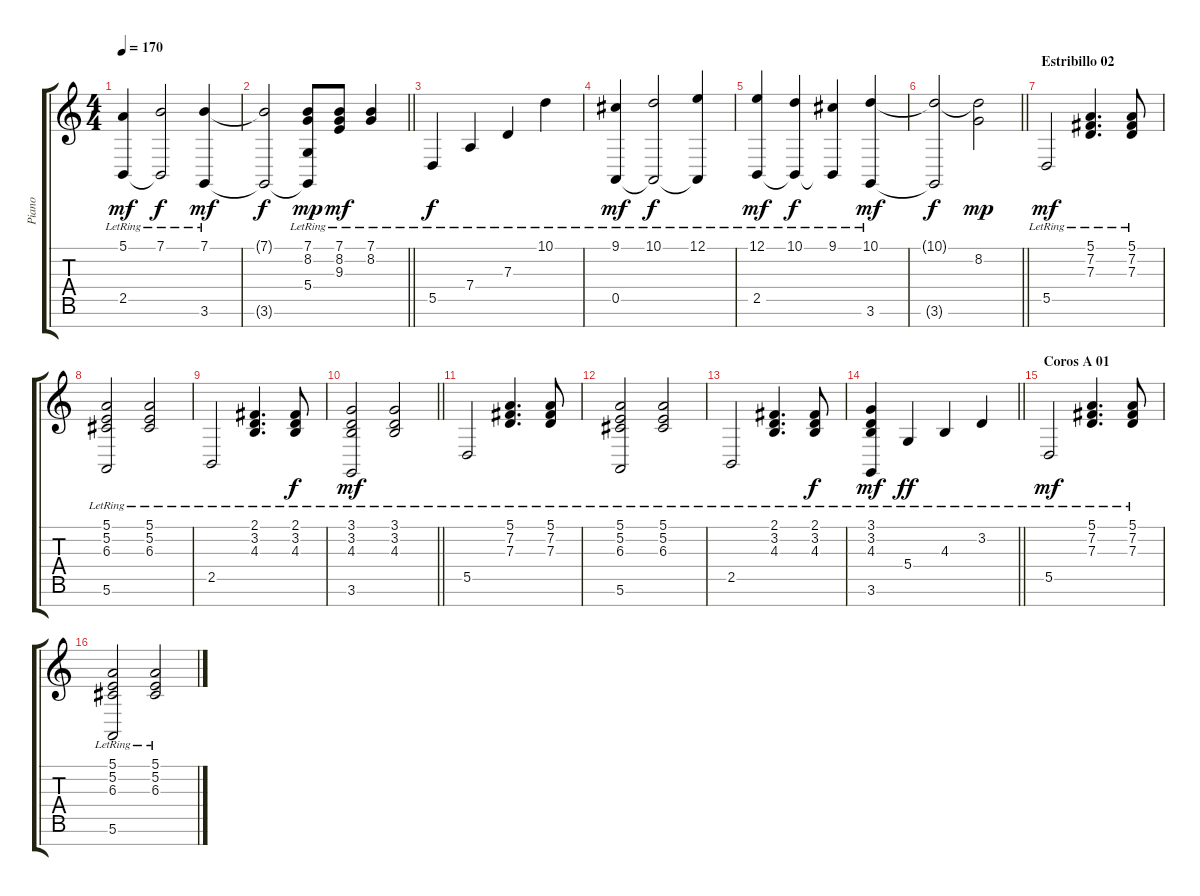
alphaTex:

\track ("Piano" "Piano") {instrument acousticgrandpiano}
\staff {score tabs}
\tuning (E4 B3 G3 D3 A2 E2 B1) {hide}
\ts (4 4)
\tempo 170
\clef g2
\ks c
(5.1{lr} 2.5{lr}).4{dy mf} (7.1{lr} 2.5{t}).2{dy f} (7.1{lr} 3.6{lr}).4{dy mf} |
\barLineRight lightlight
(7.1{t} 3.6{t}).2{dy f} (7.1{lr} 8.2{lr} 5.4{lr} 3.6{t}).8{dy mp} (7.1{lr} 8.2{lr} 9.3).8{dy mf} (7.1{lr} 8.2{lr}).4 |
5.5{lr}.4{dy f} 7.4{lr}.4 7.3{lr}.4 10.1{lr}.4 |
(9.1{lr} 0.5{lr}).4{dy mf} (10.1{lr} 0.5{t}).2{dy f} (12.1{lr} 0.5{t}).4 |
(12.1{lr} 2.5{lr}).4{dy mf} (10.1{lr} 2.5{t}).4{dy f} (9.1{lr} 2.5{t}).4 (10.1{lr} 3.6{lr}).4{dy mf} |
\barLineRight lightlight
(10.1{t} 3.6{t}).2{dy f} (10.1{t} 8.2).2{dy mp} |
\section ("" "Estribillo 02")
5.5{lr}.2{dy mf} (5.1{lr} 7.2{lr} 7.3{lr}).4{d} (5.1{lr} 7.2{lr} 7.3{lr}).8 |
(5.1{lr} 5.2{lr} 6.3{lr} 5.6{lr}).2 (5.1{lr} 5.2{lr} 6.3{lr}).2 |
2.5{lr}.2 (2.1{lr} 3.2{lr} 4.3{lr}).4{d} (2.1{lr} 3.2{lr} 4.3{lr}).8{dy f} |
\barLineRight lightlight
(3.1{lr} 3.2{lr} 4.3{lr} 3.6{lr}).2{dy mf} (3.1{lr} 3.2{lr} 4.3{lr}).2 |
5.5{lr}.2 (5.1{lr} 7.2{lr} 7.3{lr}).4{d} (5.1{lr} 7.2{lr} 7.3{lr}).8 |
(5.1{lr} 5.2{lr} 6.3{lr} 5.6{lr}).2 (5.1{lr} 5.2{lr} 6.3{lr}).2 |
2.5{lr}.2 (2.1{lr} 3.2{lr} 4.3{lr}).4{d} (2.1{lr} 3.2{lr} 4.3{lr}).8{dy f} |
\barLineRight lightlight
(3.1{lr} 3.2{lr} 4.3{lr} 3.6{lr}).4{dy mf} 5.4{lr}.4{dy ff} 4.3{lr}.4 3.2{lr}.4 |
\section ("" "Coros A 01")
5.5{lr}.2{dy mf} (5.1{lr} 7.2{lr} 7.3{lr}).4{d} (5.1{lr} 7.2{lr} 7.3{lr}).8 |
(5.1{lr} 5.2{lr} 6.3{lr} 5.6{lr}).2 (5.1{lr} 5.2{lr} 6.3{lr}).2
